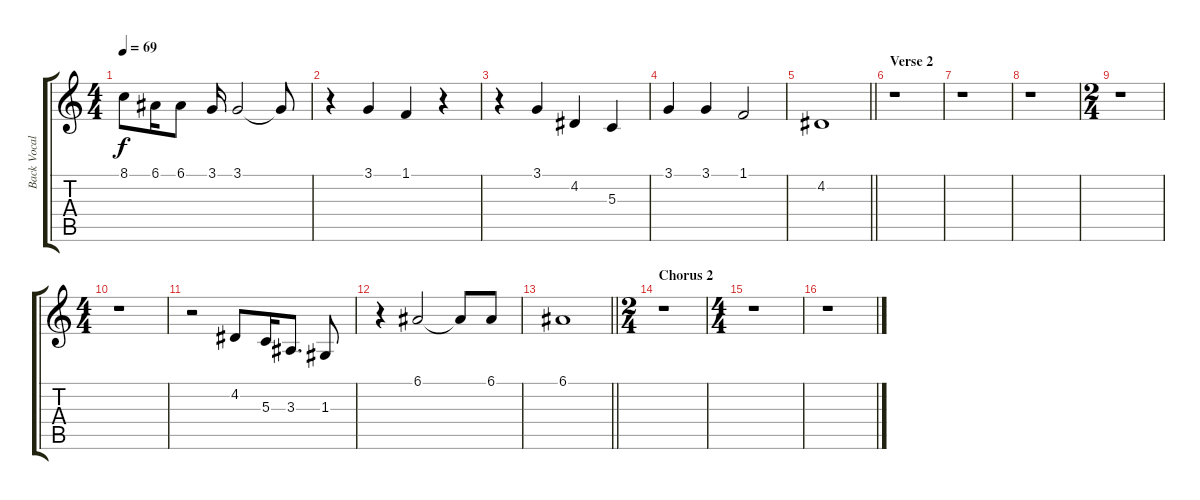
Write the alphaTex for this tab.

\track ("Back Vocals: Band" "Back Vocal") {instrument choiraahs}
\staff {score tabs}
\tuning (E4 B3 G3 D3 A2 E2) {hide}
\ts (4 4)
\tempo 69
\clef g2
\ks c
8.1.8{dy f} 6.1.16 6.1.8 3.1.16 3.1.2 3.1{t}.8 |
r.4 3.1.4 1.1.4 r.4 |
r.4 3.1.4 4.2.4 5.3.4 |
3.1.4 3.1.4 1.1.2 |
\barLineRight lightlight
4.2.1 |
\section ("" "Verse 2")
r.1 |
r.1 |
r.1 |
\ts (2 4)
r.1 |
\ts (4 4)
r.1 |
r.2 4.2.8 5.3.16 3.3.8{d} 1.3.8 |
r.4 6.1.2 6.1{t}.8 6.1.8 |
\barLineRight lightlight
6.1.1 |
\ts (2 4)
\section ("" "Chorus 2")
r.1 |
\ts (4 4)
r.1 |
r.1
